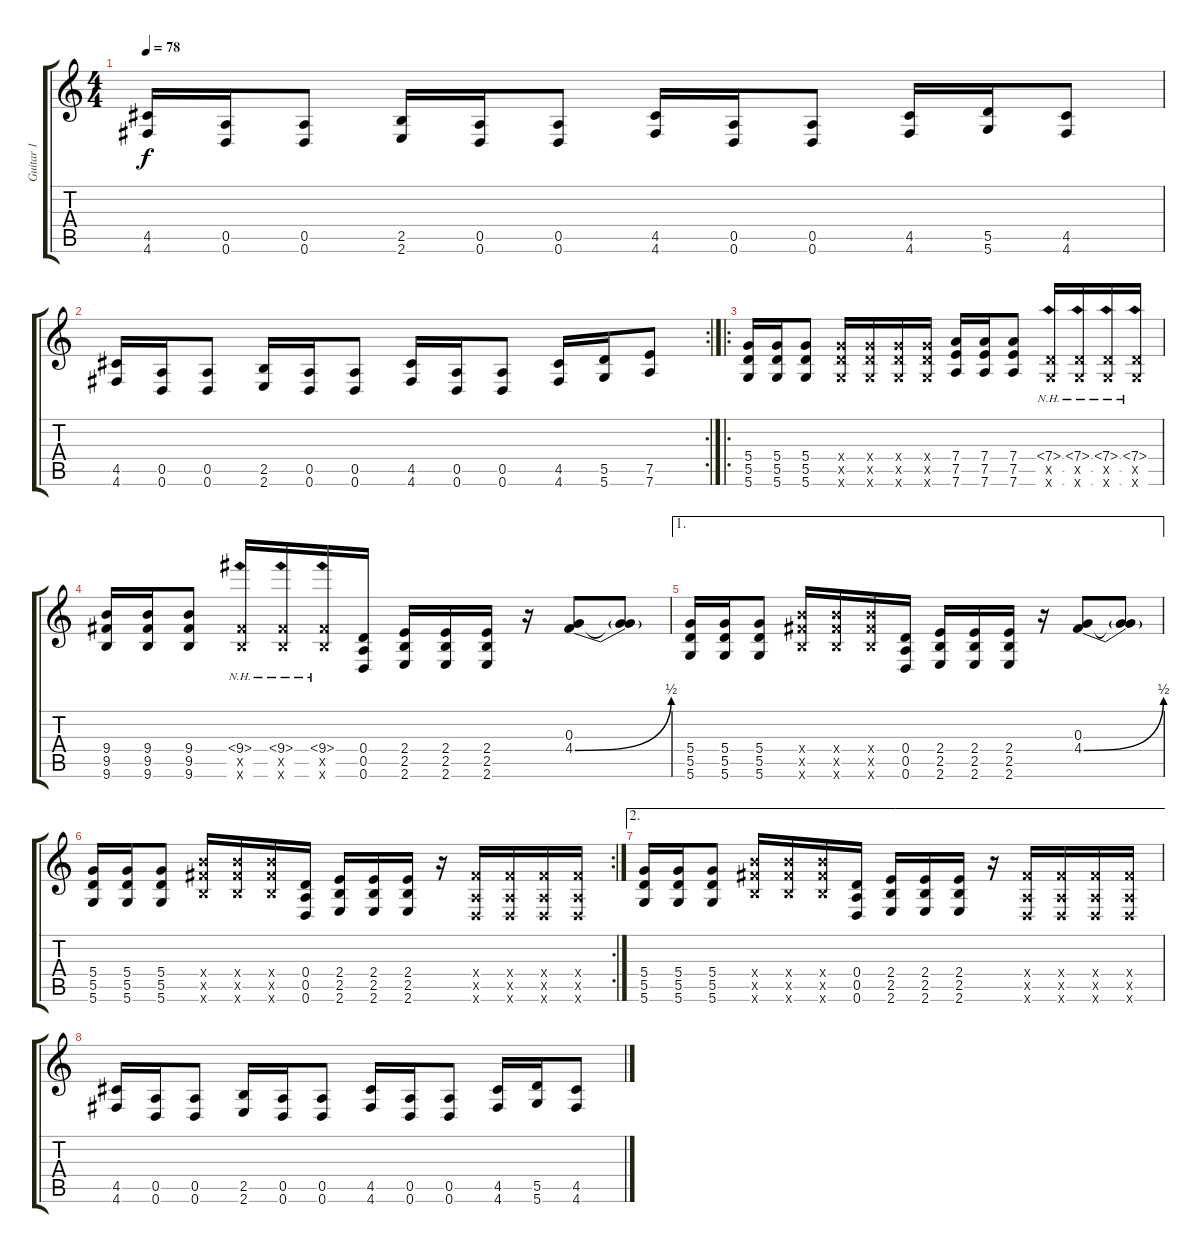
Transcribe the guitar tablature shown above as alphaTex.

\track ("Guitar 1" "Guitar 1") {instrument distortionguitar}
\staff {score tabs}
\tuning (E4 B3 G3 D3 A2 D2) {hide}
\ts (4 4)
\tempo 78
\clef g2
\ks c
(4.5 4.6).16{dy f} (0.5 0.6).16 (0.5 0.6).8 (2.5 2.6).16 (0.5 0.6).16 (0.5 0.6).8 (4.5 4.6).16 (0.5 0.6).16 (0.5 0.6).8 (4.5 4.6).16 (5.5 5.6).16 (4.5 4.6).8 |
\rc 2
(4.5 4.6).16 (0.5 0.6).16 (0.5 0.6).8 (2.5 2.6).16 (0.5 0.6).16 (0.5 0.6).8 (4.5 4.6).16 (0.5 0.6).16 (0.5 0.6).8 (4.5 4.6).16 (5.5 5.6).16 (7.5 7.6).8 |
\ro
(5.4 5.5 5.6).16 (5.4 5.5 5.6).16 (5.4 5.5 5.6).8 (5.4{x} 5.5{x} 5.6{x}).16 (5.4{x} 5.5{x} 5.6{x}).16 (5.4{x} 5.5{x} 5.6{x}).16 (5.4{x} 5.5{x} 5.6{x}).16 (7.4 7.5 7.6).16 (7.4 7.5 7.6).16 (7.4 7.5 7.6).8 (7.4{nh} 5.5{x} 5.6{x}).16 (7.4{nh} 5.5{x} 5.6{x}).16 (7.4{nh} 5.5{x} 5.6{x}).16 (7.4{nh} 5.5{x} 5.6{x}).16 |
(9.4 9.5 9.6).16 (9.4 9.5 9.6).16 (9.4 9.5 9.6).8 (9.4{nh} 9.5{x} 9.6{x}).16 (9.4{nh} 9.5{x} 9.6{x}).16 (9.4{nh} 9.5{x} 9.6{x}).16 (0.4 0.5 0.6).16 (2.4 2.5 2.6).16 (2.4 2.5 2.6).16 (2.4 2.5 2.6).16 r.16 (0.3 4.4{be (bend 0 0 60 2)}).8 (0.3{t} 4.4{t}).8 |
\ae 1
(5.4 5.5 5.6).16 (5.4 5.5 5.6).16 (5.4 5.5 5.6).8 (9.4{x} 9.5{x} 9.6{x}).16 (9.4{x} 9.5{x} 9.6{x}).16 (9.4{x} 9.5{x} 9.6{x}).16 (0.4 0.5 0.6).16 (2.4 2.5 2.6).16 (2.4 2.5 2.6).16 (2.4 2.5 2.6).16 r.16 (0.3 4.4{be (bend 0 0 60 2)}).8 (0.3{t} 4.4{t}).8 |
\rc 2
(5.4 5.5 5.6).16 (5.4 5.5 5.6).16 (5.4 5.5 5.6).8 (9.4{x} 9.5{x} 9.6{x}).16 (9.4{x} 9.5{x} 9.6{x}).16 (9.4{x} 9.5{x} 9.6{x}).16 (0.4 0.5 0.6).16 (2.4 2.5 2.6).16 (2.4 2.5 2.6).16 (2.4 2.5 2.6).16 r.16 (4.4{x} 0.5{x} 0.6{x}).16 (4.4{x} 0.5{x} 0.6{x}).16 (4.4{x} 0.5{x} 0.6{x}).16 (4.4{x} 0.5{x} 0.6{x}).16 |
\ae 2
(5.4 5.5 5.6).16 (5.4 5.5 5.6).16 (5.4 5.5 5.6).8 (9.4{x} 9.5{x} 9.6{x}).16 (9.4{x} 9.5{x} 9.6{x}).16 (9.4{x} 9.5{x} 9.6{x}).16 (0.4 0.5 0.6).16 (2.4 2.5 2.6).16 (2.4 2.5 2.6).16 (2.4 2.5 2.6).16 r.16 (4.4{x} 0.5{x} 0.6{x}).16 (4.4{x} 0.5{x} 0.6{x}).16 (4.4{x} 0.5{x} 0.6{x}).16 (4.4{x} 0.5{x} 0.6{x}).16 |
(4.5 4.6).16 (0.5 0.6).16 (0.5 0.6).8 (2.5 2.6).16 (0.5 0.6).16 (0.5 0.6).8 (4.5 4.6).16 (0.5 0.6).16 (0.5 0.6).8 (4.5 4.6).16 (5.5 5.6).16 (4.5 4.6).8
